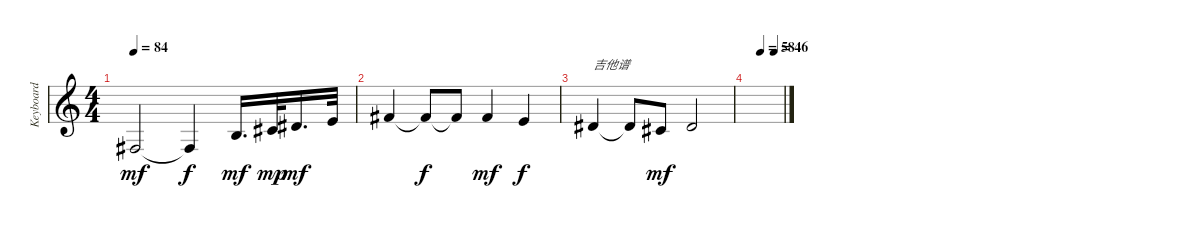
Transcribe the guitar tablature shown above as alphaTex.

\track ("Keyboard" "Keyboard") {instrument pad1newage}
\staff {score}
\tuning (E4 B3 G3 D3 A2 E2) {hide}
\ts (4 4)
\tempo 84
\clef g2
\ks c
4.4.2{dy mf} 4.4{t}.4{dy f} 4.3.16{d dy mf} 6.3.32{dy mp} 4.2.16{d dy mf} 5.2.32 |
7.2.4 7.2{t}.8{dy f} 7.2{t}.8 7.2.4{dy mf} 5.2.4{dy f} |
4.2.4{txt "吉他谱"} 4.2{t}.8 2.2.8{dy mf} 4.2.2 |
\tempo (58 0.375)
\tempo (46 0.75)
